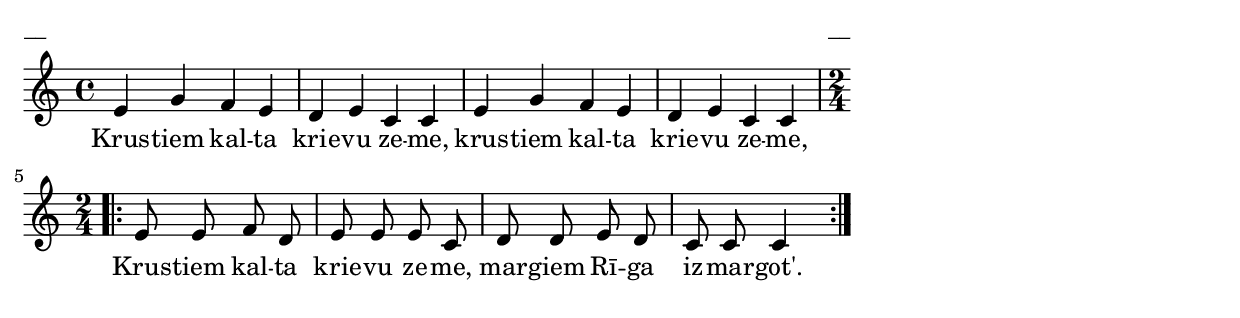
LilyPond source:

\version "2.13.16"
%\header {
%    title = "Krustiem kalta krievu zeme"
%} 
\paper {
line-width = 14\cm
left-margin = 0.4\cm
between-system-padding = 0.1\cm
between-system-space = 0.1\cm
}
\layout {
indent = #0
ragged-last = ##f
}


voiceA = \relative c' {
\clef "treble"
\key c \major
\time 4/4
e4 g f e | d4 e c c | e4 g f e | d4 e c c \time 2/4 
\repeat volta 2 {
e8 e f d | e8 e e c | d8 d e d | c8 c c4
}    
} 



lyricA = \lyricmode {
Krus -- tiem kal -- ta krie -- vu ze -- me,
krus -- tiem kal -- ta krie -- vu ze -- me, 
Krus -- tiem kal -- ta krie -- vu ze -- me, 
mar -- giem Rī -- ga iz -- mar -- got'.
}




fullScore = <<
\new Staff {
<<
\new Voice = "voiceA" { \oneVoice \autoBeamOff \voiceA }
\lyricsto "voiceA" \new Lyrics \lyricA
>>
}
>>

\score {
\fullScore
\header { piece = "__" opus = "__" }
}
\markup { \with-color #(x11-color 'white) \sans \smaller "__" }
\score {
\unfoldRepeats
\fullScore
\midi {
\context { \Staff \remove "Staff_performer" }
\context { \Voice \consists "Staff_performer" }
}
}


